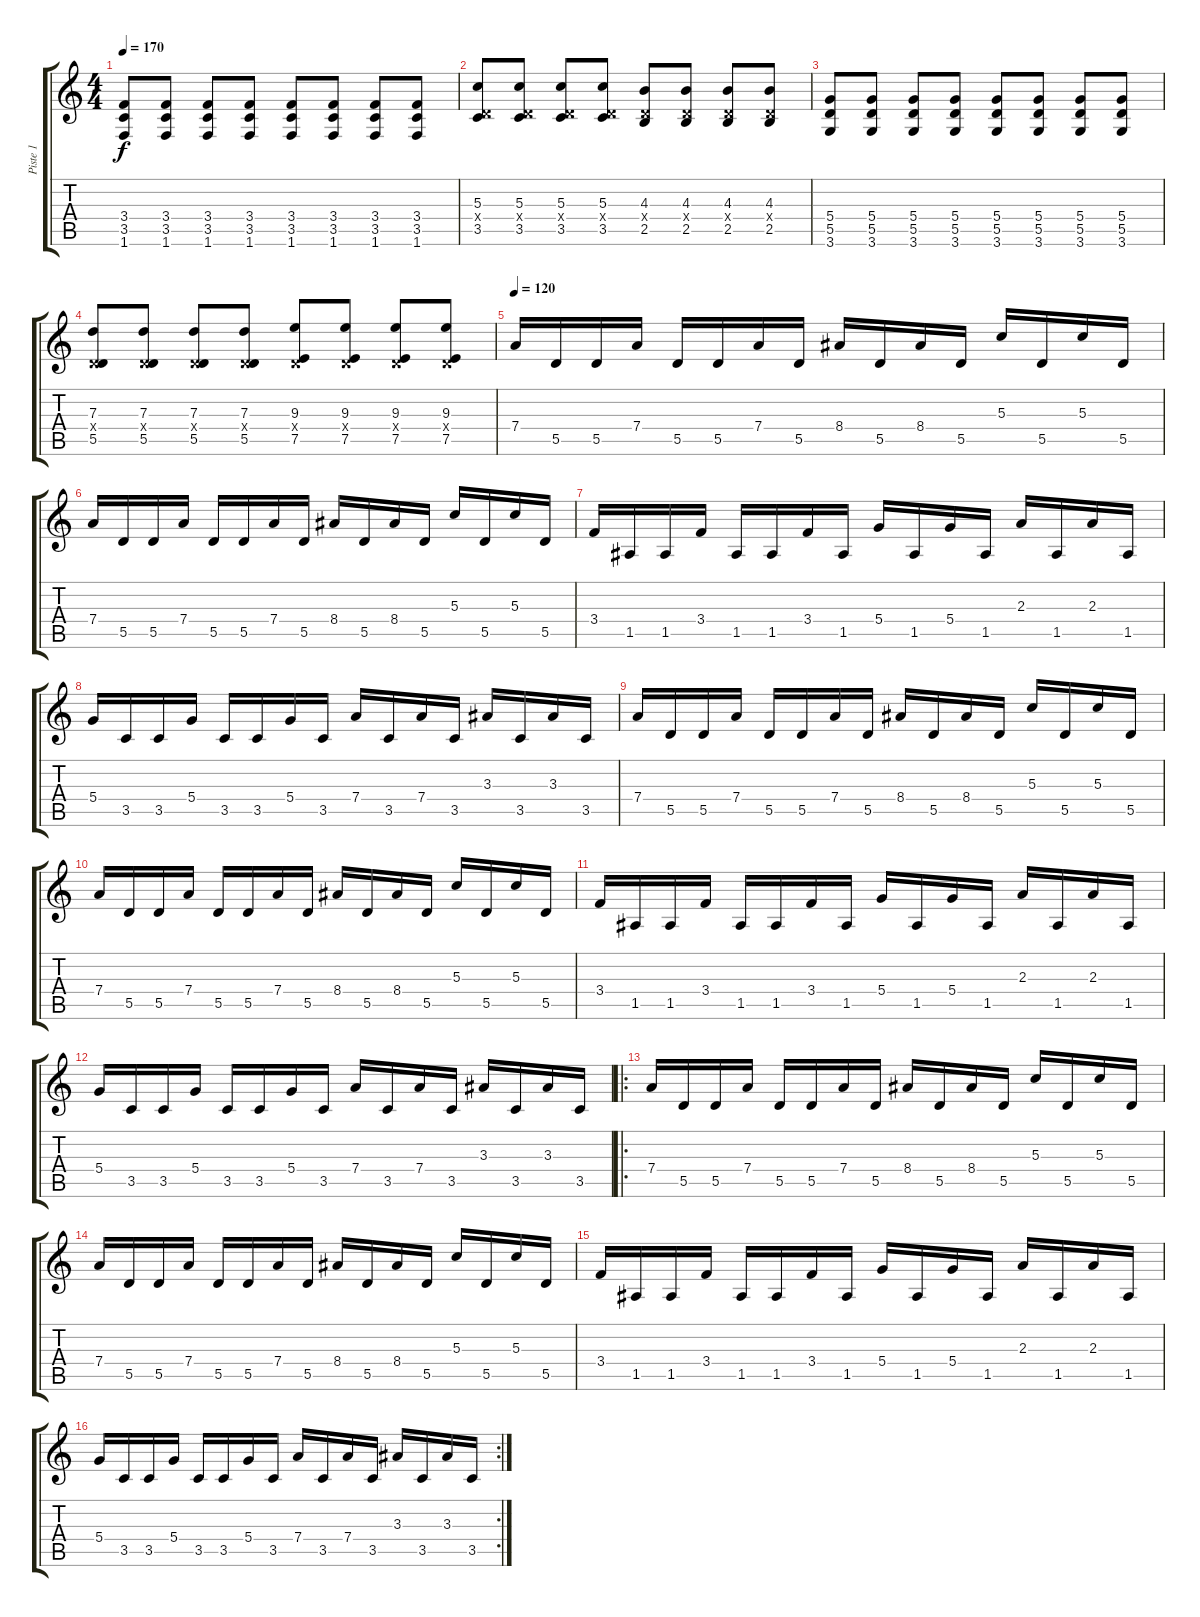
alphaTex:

\track ("Piste 1" "Piste 1") {instrument distortionguitar}
\staff {score tabs}
\tuning (E4 B3 G3 D3 A2 E2) {hide}
\ts (4 4)
\tempo 170
\clef g2
\ks c
(3.4 3.5 1.6).8{dy f} (3.4 3.5 1.6).8 (3.4 3.5 1.6).8 (3.4 3.5 1.6).8 (3.4 3.5 1.6).8 (3.4 3.5 1.6).8 (3.4 3.5 1.6).8 (3.4 3.5 1.6).8 |
(5.3 0.4{x} 3.5).8 (5.3 0.4{x} 3.5).8 (5.3 0.4{x} 3.5).8 (5.3 0.4{x} 3.5).8 (4.3 0.4{x} 2.5).8 (4.3 0.4{x} 2.5).8 (4.3 0.4{x} 2.5).8 (4.3 0.4{x} 2.5).8 |
(5.4 5.5 3.6).8 (5.4 5.5 3.6).8 (5.4 5.5 3.6).8 (5.4 5.5 3.6).8 (5.4 5.5 3.6).8 (5.4 5.5 3.6).8 (5.4 5.5 3.6).8 (5.4 5.5 3.6).8 |
(7.3 0.4{x} 5.5).8 (7.3 0.4{x} 5.5).8 (7.3 0.4{x} 5.5).8 (7.3 0.4{x} 5.5).8 (9.3 0.4{x} 7.5).8 (9.3 0.4{x} 7.5).8 (9.3 0.4{x} 7.5).8 (9.3 0.4{x} 7.5).8 |
\tempo 120
7.4.16 5.5.16 5.5.16 7.4.16 5.5.16 5.5.16 7.4.16 5.5.16 8.4.16 5.5.16 8.4.16 5.5.16 5.3.16 5.5.16 5.3.16 5.5.16 |
7.4.16 5.5.16 5.5.16 7.4.16 5.5.16 5.5.16 7.4.16 5.5.16 8.4.16 5.5.16 8.4.16 5.5.16 5.3.16 5.5.16 5.3.16 5.5.16 |
3.4.16 1.5.16 1.5.16 3.4.16 1.5.16 1.5.16 3.4.16 1.5.16 5.4.16 1.5.16 5.4.16 1.5.16 2.3.16 1.5.16 2.3.16 1.5.16 |
5.4.16 3.5.16 3.5.16 5.4.16 3.5.16 3.5.16 5.4.16 3.5.16 7.4.16 3.5.16 7.4.16 3.5.16 3.3.16 3.5.16 3.3.16 3.5.16 |
7.4.16 5.5.16 5.5.16 7.4.16 5.5.16 5.5.16 7.4.16 5.5.16 8.4.16 5.5.16 8.4.16 5.5.16 5.3.16 5.5.16 5.3.16 5.5.16 |
7.4.16 5.5.16 5.5.16 7.4.16 5.5.16 5.5.16 7.4.16 5.5.16 8.4.16 5.5.16 8.4.16 5.5.16 5.3.16 5.5.16 5.3.16 5.5.16 |
3.4.16 1.5.16 1.5.16 3.4.16 1.5.16 1.5.16 3.4.16 1.5.16 5.4.16 1.5.16 5.4.16 1.5.16 2.3.16 1.5.16 2.3.16 1.5.16 |
5.4.16 3.5.16 3.5.16 5.4.16 3.5.16 3.5.16 5.4.16 3.5.16 7.4.16 3.5.16 7.4.16 3.5.16 3.3.16 3.5.16 3.3.16 3.5.16 |
\ro
7.4.16 5.5.16 5.5.16 7.4.16 5.5.16 5.5.16 7.4.16 5.5.16 8.4.16 5.5.16 8.4.16 5.5.16 5.3.16 5.5.16 5.3.16 5.5.16 |
7.4.16 5.5.16 5.5.16 7.4.16 5.5.16 5.5.16 7.4.16 5.5.16 8.4.16 5.5.16 8.4.16 5.5.16 5.3.16 5.5.16 5.3.16 5.5.16 |
3.4.16 1.5.16 1.5.16 3.4.16 1.5.16 1.5.16 3.4.16 1.5.16 5.4.16 1.5.16 5.4.16 1.5.16 2.3.16 1.5.16 2.3.16 1.5.16 |
\rc 2
5.4.16 3.5.16 3.5.16 5.4.16 3.5.16 3.5.16 5.4.16 3.5.16 7.4.16 3.5.16 7.4.16 3.5.16 3.3.16 3.5.16 3.3.16 3.5.16
